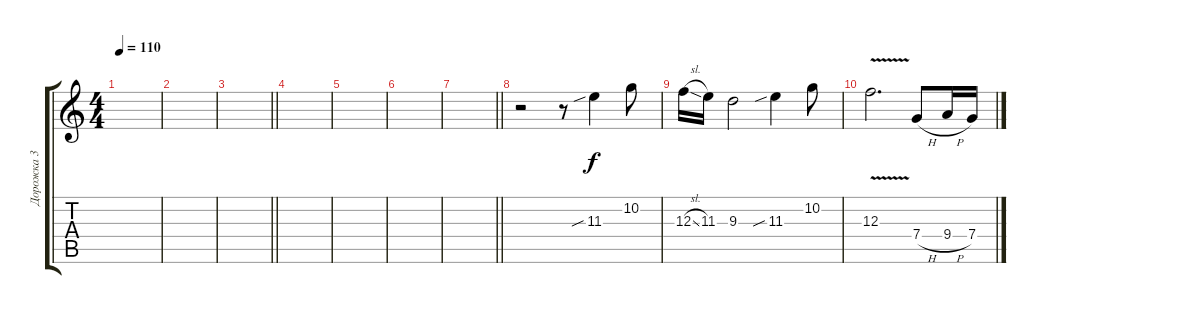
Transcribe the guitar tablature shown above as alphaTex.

\track ("Дорожка 3" "Дорожка 3") {instrument distortionguitar}
\staff {score tabs}
\tuning (D4 A3 F3 C3 G2 D2) {hide}
\ts (4 4)
\tempo 110
\clef g2
\ks c
|
|
\barLineRight lightlight
|
|
|
|
\barLineRight lightlight
|
r.2 r.8 11.3{sib}.4 10.2.8 |
12.3{sl}.16 11.3.16 9.3.2 11.3{sib}.4 10.2.8 |
12.3{v}.2{d} 7.4{h}.8 9.4{h}.16 7.4.16
